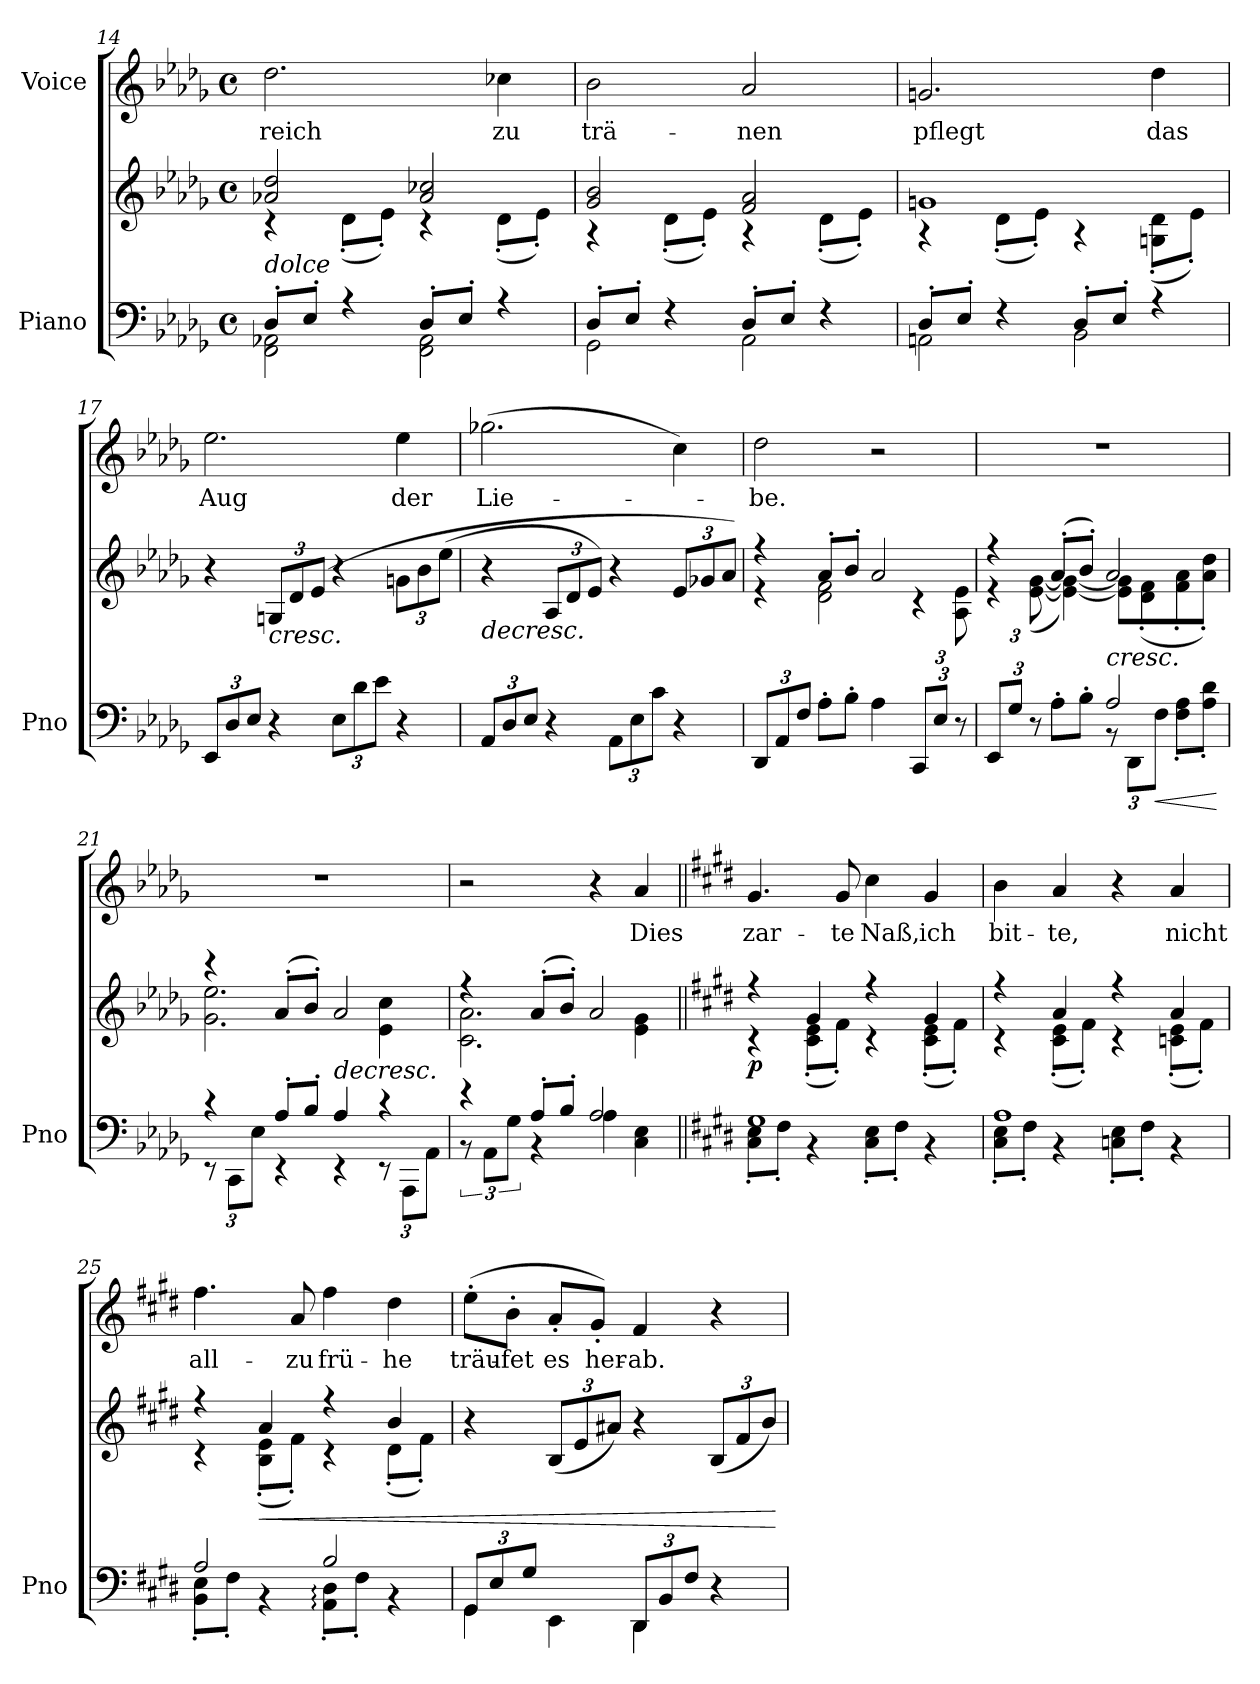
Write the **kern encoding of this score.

**kern	**kern	**dynam	**kern	**text
*part2	*part2	*part2	*part1	*part1
*staff3	*staff2	*staff2/3	*staff1	*staff1
*I"Piano	*	*	*I"Voice	*
*I'Pno	*	*	*	*
*clefF4	*clefG2	*	*clefG2	*
*k[b-e-a-d-g-]	*k[b-e-a-d-g-]	*	*k[b-e-a-d-g-]	*
*M4/4	*M4/4	*	*M4/4	*
*met(c)	*met(c)	*	*met(c)	*
=14	=14	=14	=14	=14
*^	*^	*	*	*
!LO:TX:i:t=dolce	!	!	!	!	!	!
8D-'/L	2FF\ 2AA-X\	2a-X/ 2dd-/	4r	.	2.dd-\	reich
8E-'/J	.	.	.	.	.	.
4r	.	.	(8d-'<\L	.	.	.
.	.	.	8e-'<\J)	.	.	.
8D-'/L	2FF\ 2AA-\	2a-/ 2cc-X/	4r	.	.	.
8E-'/J	.	.	.	.	.	.
4r	.	.	(8d-'<\L	.	4cc-X\	zu
.	.	.	8e-'<\J)	.	.	.
=15	=15	=15	=15	=15	=15	=15
8D-'/L	2GG-\	2g-/ 2b-/	4r	.	2b-\	trä-
8E-'/J	.	.	.	.	.	.
4r	.	.	(8d-'<\L	.	.	.
.	.	.	8e-'<\J)	.	.	.
8D-'/L	2AA-\	2f/ 2a-/	4r	.	2a-/	-nen
8E-'/J	.	.	.	.	.	.
4r	.	.	(8d-'<\L	.	.	.
.	.	.	8e-'<\J)	.	.	.
=16	=16	=16	=16	=16	=16	=16
8D-'/L	2AAn\	1gn	4r	.	2.gn/	pflegt
8E-'/J	.	.	.	.	.	.
4r	.	.	(8d-'<\L	.	.	.
.	.	.	8e-'<\J)	.	.	.
8D-'/L	2BB-\	.	4r	.	.	.
8E-'/J	.	.	.	.	.	.
4r	.	.	(8Gn\'< 8d-\'<L	.	4dd-\	das
.	.	.	8e-'<\J)	.	.	.
*v	*v	*	*	*	*	*
*	*v	*v	*	*	*
=17	=17	=17	=17	=17
*Xbrackettup	*	*	*	*
(12EE-/L	4r	.	2.ee-\	Aug
12D-/	.	.	.	.
12E-/J	.	.	.	.
*	*Xbrackettup	*	*	*
!	!	!LO:HP:b	!	!
4r	12Gn/L	<	.	.
.	12d-/	.	.	.
.	(12e-/J	.	.	.
*brackettup	*	*	*	*
(12E-\L	4r	.	.	.
12d-\	.	.	.	.
12e-\J	.	.	.	.
*	*brackettup	*	*	*
4r	12gn\L	.	4ee-\	der
.	12b-\	.	.	.
.	(12ee-\J	.	.	.
=18	=18	=18	=18	=18
*Xbrackettup	*	*	*	*
!	!	!LO:HP:b	!	!
(12AA-/L	4r	>	(2.gg-X\	Lie-
12D-/	.	.	.	.
12E-/J	.	.	.	.
*	*Xbrackettup	*	*	*
4r	12A-/L	.	.	.
.	12d-/	.	.	.
.	12e-/J)	.	.	.
12AA-\L	4r	.	.	.
12E-\	.	.	.	.
12c\J	.	.	.	.
4r	12e-/L	.	4cc\)	.
.	12g-X/	.	.	.
.	12a-/J)	.	.	.
.	.	[	.	.
=19	=19	=19	=19	=19
*brackettup	*	*	*	*
*	*^	*	*	*
12DD-/L	4r	4r	.	2dd-\	-be.
12AA-/	.	.	.	.	.
12F/J	.	.	.	.	.
8A-'\L	8a-'/L	2d-\ 2f\	.	.	.
8B-'\J	8b-'/J)	.	.	.	.
4A-\	2a-/	.	.	2r	.
*Xbrackettup	*	*	*	*	*
12CC/L	.	6r	.	.	.
12E-/J	.	.	.	.	.
12r	.	12A-\ 12e-\	.	.	.
=20	=20	=20	=20	=20	=20
*^	*	*	*	*	*
2ryy	12EE-/L	4r	6r	.	1r	.
.	12G-/J	.	.	.	.	.
.	12r	.	([12e-\ [12g-\	.	.	.
.	8A-'>\L	(8a-'/L	4e-\_ 4g-\_)	.	.	.
.	8B-'>\J	8b-'/J)	.	.	.	.
!	!	!	!	!LO:HP:b	!	!
2A-/	12r	2a-/	8e-\] 8g-\]L	<	.	.
.	12DD-\L	.	.	.	.	.
.	.	.	(8d-\'> 8f\'>	.	.	.
!	!	!	!	!LO:HP:b=2	!	!
.	12F\J	.	.	<	.	.
.	8F\' 8A-\'L	.	8f\'> 8a-\'>	.	.	.
.	8A-\' 8d-\'J	.	8a-\'> 8dd-\'>J)	.	.	.
*v	*v	*	*	*	*	*
*	*v	*v	*	*	*
.	.	[ ]	.	.
=21	=21	=21	=21	=21
*^	*^	*	*	*
4r	12r	4r	2.g-\ 2.ee-\	.	1r	.
.	12CC\L	.	.	.	.	.
.	12E-\J	.	.	.	.	.
8A-'/L	4r	(8a-'/L	.	.	.	.
8B-'/J	.	8b-'/J)	.	.	.	.
!	!	!	!	!LO:HP:b	!	!
4A-/	4r	2a-/	.	>	.	.
4r	12r	.	4e-\ 4cc\	.	.	.
.	12AAA-\L	.	.	.	.	.
.	12AA-\J	.	.	.	.	.
=22	=22	=22	=22	=22	=22	=22
*	*brackettup	*	*	*	*	*
4r	12r	4r	2.c\ 2.a-\	.	2r	.
.	12AA-\L	.	.	.	.	.
.	12G-\J	.	.	.	.	.
8A-'/L	4r	(8a-'/L	.	[	.	.
8B-'/J	.	8b-'/J)	.	.	.	.
2A-/	4A-\	2a-/	.	.	4r	.
.	4C\ 4E-\	.	4e-\ 4g-\	.	4a-/	Dies
=23||	=23||	=23||	=23||	=23||	=23||	=23||
*k[f#c#g#d#]	*	*k[f#c#g#d#]	*	*	*k[f#c#g#d#]	*
!	!	!	!	!LO:DY:b	!	!
1G#	8C#\' 8E\'L	4r	4r	p	4.g#/	zar-
.	8F#'\J	.	.	.	.	.
.	4r	4g#/	(8c#\' 8e\'L	.	.	.
.	.	.	8f#'\J)	.	8g#/	-te
.	8C#\' 8E\'L	4r	4r	.	4cc#\	Naß,
.	8F#'\J	.	.	.	.	.
.	4r	4g#/	(8c#\' 8e\'L	.	4g#/	ich
.	.	.	8f#'\J)	.	.	.
=24	=24	=24	=24	=24	=24	=24
1A	8C#\' 8E\'L	4r	4r	.	4b\	bit-
.	8F#'\J	.	.	.	.	.
.	4r	4a/	(8c#\' 8e\'L	.	4a/	-te,
.	.	.	8f#'\J)	.	.	.
.	8Cn\' 8E\'L	4r	4r	.	4r	.
.	8F#'\J	.	.	.	.	.
.	4r	4a/	(8cn\' 8e\'L	.	4a/	nicht
.	.	.	8f#'\J)	.	.	.
=25	=25	=25	=25	=25	=25	=25
2A/	8BB\' 8E\'L	4r	4r	.	4.ff#\	all-
.	8F#'\J	.	.	.	.	.
!	!	!	!	!LO:HP:b	!	!
.	4r	4a/	(8B\' 8e\'L	<	.	.
.	.	.	8f#'\J)	.	8a/	-zu
2B/	8AA\:' 8D#\:'L	4r	4r	.	4ff#\	frü-
.	8F#'\J	.	.	.	.	.
.	4r	4b/	(8d#'\L	.	4dd#\	-he
.	.	.	8f#'\J)	.	.	.
*v	*v	*	*	*	*	*
*	*v	*v	*	*	*
.	.	]	.	.
=26	=26	=26	=26	=26
*Xbrackettup	*	*	*	*
*^	*	*	*	*
12GG#/L	4GG#\	4r	.	(8ee'\L	träu-
12E/	.	.	.	.	.
.	.	.	.	8b'\J	-fet
12G#/J	.	.	.	.	.
4ryy	4EE\	(12B/L	.	8a'/L	es
.	.	12e/	.	.	.
.	.	.	.	8g#'/J)	her-
.	.	12a#X/J)	.	.	.
12DD#/L	4DD#\	4r	.	4f#/	-ab.
12BB/	.	.	.	.	.
12F#/J	.	.	.	.	.
4ryy	4r	(12B/L	.	4r	.
.	.	12f#/	.	.	.
.	.	12b/J)	.	.	.
*v	*v	*	*	*	*
.	.	[	.	.
=	=	=	=	=
*-	*-	*-	*-	*-
